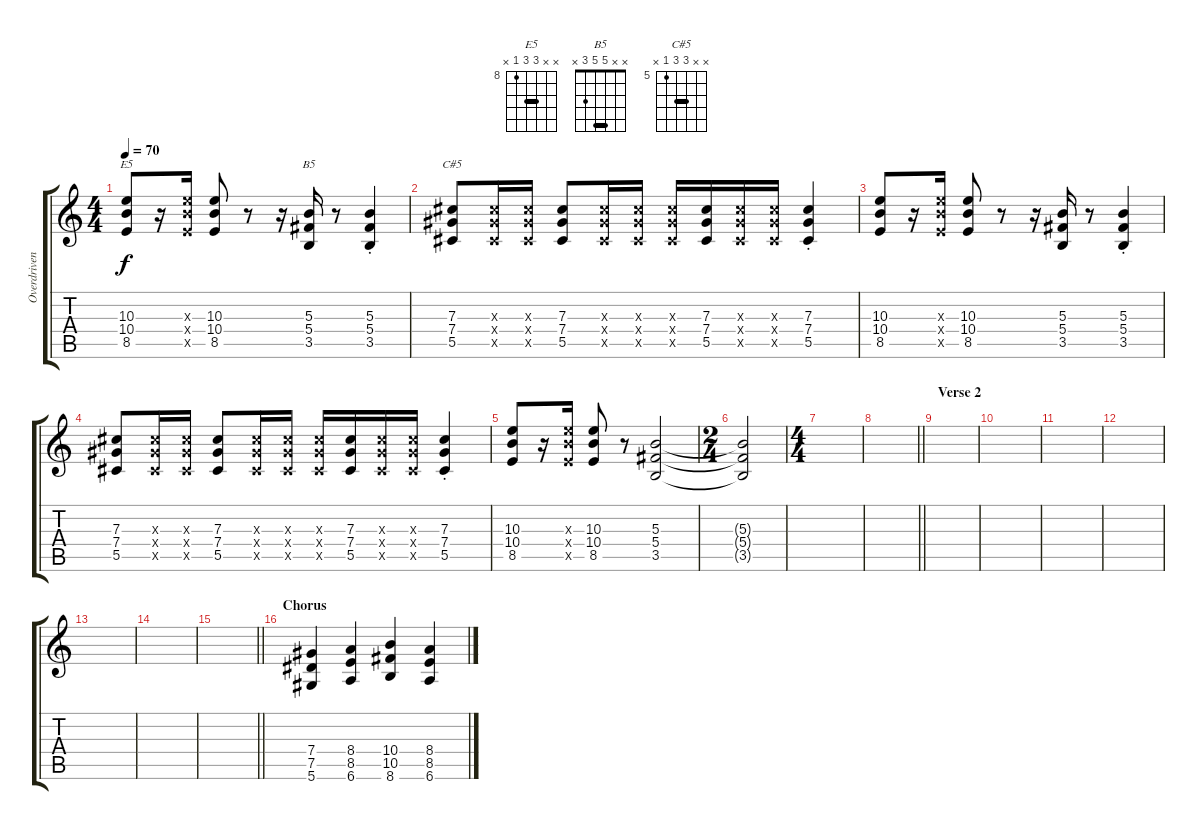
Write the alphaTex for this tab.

\track ("Overdriven Guitar" "Overdriven") {instrument overdrivenguitar}
\staff {score tabs}
\tuning (Eb4 Bb3 Gb3 Db3 Ab2 Eb2) {hide}
\chord ("E5" x x 10 10 8 x) {firstfret 8 barre 10}
\chord ("B5" x x 5 5 3 x) {barre 5}
\chord ("C#5" x x 7 7 5 x) {firstfret 5 barre 7}
\ts (4 4)
\tempo 70
\clef g2
\ks aminor
(10.3 10.4 8.5).8{ch "E5" dy f} r.16 (10.3{x} 10.4{x} 8.5{x}).16 (10.3 10.4 8.5).8 r.8 r.16 (5.3 5.4 3.5).16{ch "B5"} r.8 (5.3{st} 5.4{st} 3.5{st}).4 |
(7.3 7.4 5.5).8{ch "C#5"} (7.3{x} 7.4{x} 5.5{x}).16 (7.3{x} 7.4{x} 5.5{x}).16 (7.3 7.4 5.5).8 (7.3{x} 7.4{x} 5.5{x}).16 (7.3{x} 7.4{x} 5.5{x}).16 (7.3{x} 7.4{x} 5.5{x}).16 (7.3 7.4 5.5).16 (7.3{x} 7.4{x} 5.5{x}).16 (7.3{x} 7.4{x} 5.5{x}).16 (7.3{st} 7.4{st} 5.5{st}).4 |
(10.3 10.4 8.5).8 r.16 (10.3{x} 10.4{x} 8.5{x}).16 (10.3 10.4 8.5).8 r.8 r.16 (5.3 5.4 3.5).16 r.8 (5.3{st} 5.4{st} 3.5{st}).4 |
(7.3 7.4 5.5).8 (7.3{x} 7.4{x} 5.5{x}).16 (7.3{x} 7.4{x} 5.5{x}).16 (7.3 7.4 5.5).8 (7.3{x} 7.4{x} 5.5{x}).16 (7.3{x} 7.4{x} 5.5{x}).16 (7.3{x} 7.4{x} 5.5{x}).16 (7.3 7.4 5.5).16 (7.3{x} 7.4{x} 5.5{x}).16 (7.3{x} 7.4{x} 5.5{x}).16 (7.3{st} 7.4{st} 5.5{st}).4 |
(10.3 10.4 8.5).8 r.16 (10.3{x} 10.4{x} 8.5{x}).16 (10.3 10.4 8.5).8 r.8 (5.3 5.4 3.5).2 |
\ts (2 4)
\ks c
(5.3{t} 5.4{t} 3.5{t}).2 |
\ts (4 4)
\ks aminor
|
\barLineRight lightlight
|
\section ("" "Verse 2")
|
|
|
|
|
|
\barLineRight lightlight
|
\section ("" "Chorus")
(7.4 7.5 5.6).4 (8.4 8.5 6.6).4 (10.4 10.5 8.6).4 (8.4 8.5 6.6).4
